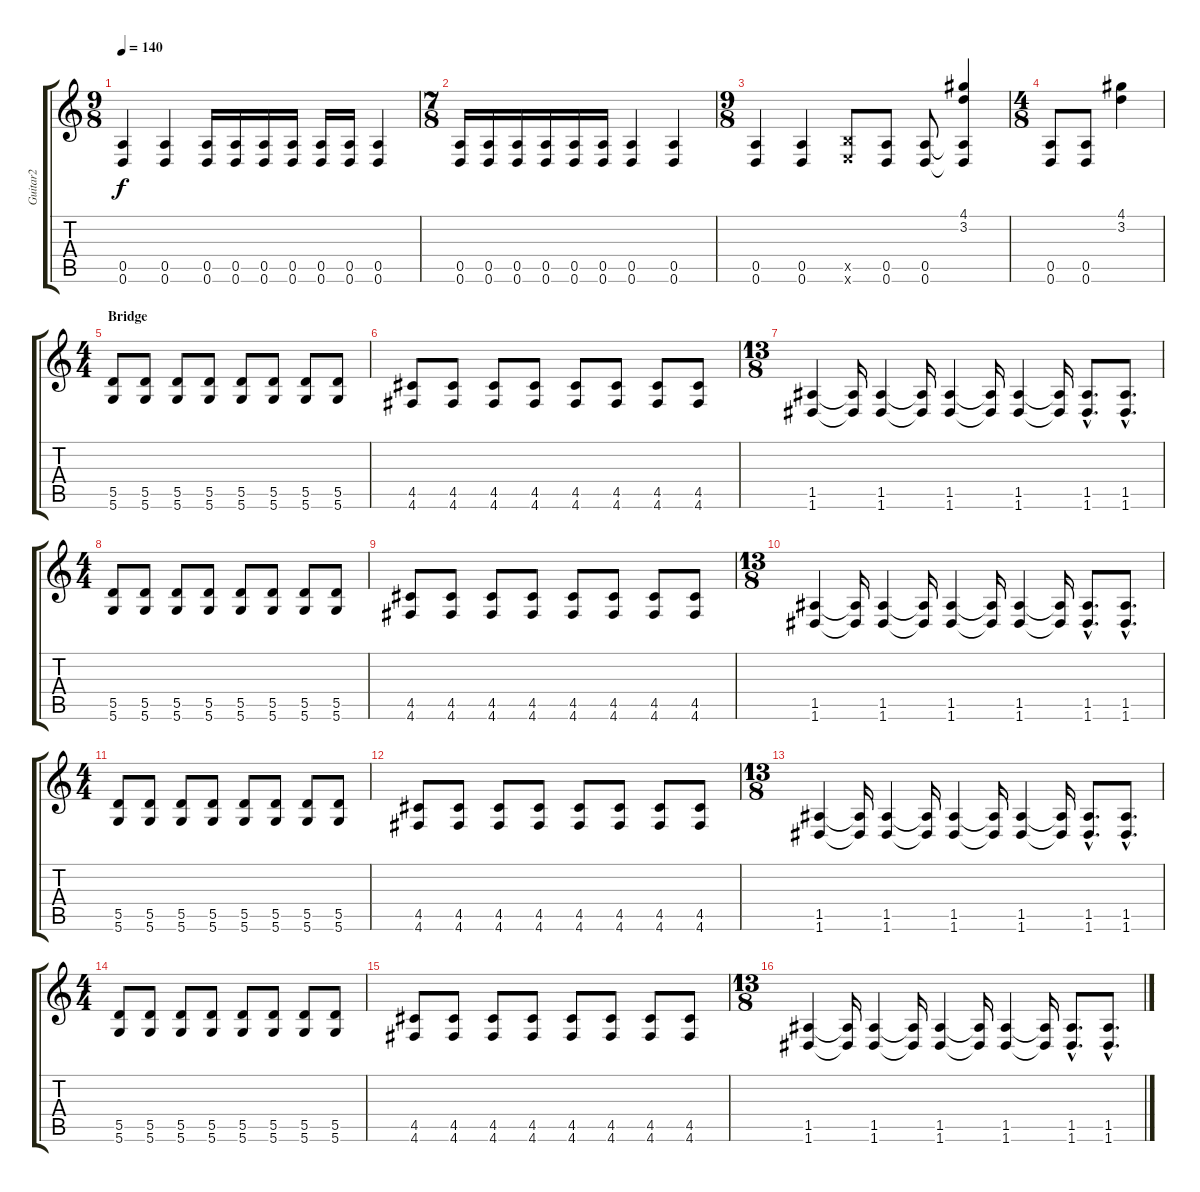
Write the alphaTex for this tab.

\track ("Guitar2" "Guitar2") {instrument distortionguitar}
\staff {score tabs}
\tuning (E4 B3 G3 D3 A2 D2) {hide}
\ts (9 8)
\tempo 140
\clef g2
\ks c
(0.5 0.6).4{dy f} (0.5 0.6).4 (0.5 0.6).16 (0.5 0.6).16 (0.5 0.6).16 (0.5 0.6).16 (0.5 0.6).16 (0.5 0.6).16 (0.5 0.6).4 |
\ts (7 8)
(0.5 0.6).16 (0.5 0.6).16 (0.5 0.6).16 (0.5 0.6).16 (0.5 0.6).16 (0.5 0.6).16 (0.5 0.6).4 (0.5 0.6).4 |
\ts (9 8)
(0.5 0.6).4 (0.5 0.6).4 (2.5{x} 2.6{x}).8 (0.5 0.6).8 (0.5 0.6).8 (4.1 3.2 0.5{t} 0.6{t}).4 |
\ts (4 8)
(0.5 0.6).8 (0.5 0.6).8 (4.1 3.2).4 |
\ts (4 4)
\section ("" "Bridge")
(5.5 5.6).8 (5.5 5.6).8 (5.5 5.6).8 (5.5 5.6).8 (5.5 5.6).8 (5.5 5.6).8 (5.5 5.6).8 (5.5 5.6).8 |
(4.5 4.6).8 (4.5 4.6).8 (4.5 4.6).8 (4.5 4.6).8 (4.5 4.6).8 (4.5 4.6).8 (4.5 4.6).8 (4.5 4.6).8 |
\ts (13 8)
(1.5 1.6).4 (1.5{t} 1.6{t}).16 (1.5 1.6).4 (1.5{t} 1.6{t}).16 (1.5 1.6).4 (1.5{t} 1.6{t}).16 (1.5 1.6).4 (1.5{t} 1.6{t}).16 (1.5{hac} 1.6{hac}).8{d} (1.5{hac} 1.6{hac}).8{d} |
\ts (4 4)
(5.5 5.6).8 (5.5 5.6).8 (5.5 5.6).8 (5.5 5.6).8 (5.5 5.6).8 (5.5 5.6).8 (5.5 5.6).8 (5.5 5.6).8 |
(4.5 4.6).8 (4.5 4.6).8 (4.5 4.6).8 (4.5 4.6).8 (4.5 4.6).8 (4.5 4.6).8 (4.5 4.6).8 (4.5 4.6).8 |
\ts (13 8)
(1.5 1.6).4 (1.5{t} 1.6{t}).16 (1.5 1.6).4 (1.5{t} 1.6{t}).16 (1.5 1.6).4 (1.5{t} 1.6{t}).16 (1.5 1.6).4 (1.5{t} 1.6{t}).16 (1.5{hac} 1.6{hac}).8{d} (1.5{hac} 1.6{hac}).8{d} |
\ts (4 4)
(5.5 5.6).8 (5.5 5.6).8 (5.5 5.6).8 (5.5 5.6).8 (5.5 5.6).8 (5.5 5.6).8 (5.5 5.6).8 (5.5 5.6).8 |
(4.5 4.6).8 (4.5 4.6).8 (4.5 4.6).8 (4.5 4.6).8 (4.5 4.6).8 (4.5 4.6).8 (4.5 4.6).8 (4.5 4.6).8 |
\ts (13 8)
(1.5 1.6).4 (1.5{t} 1.6{t}).16 (1.5 1.6).4 (1.5{t} 1.6{t}).16 (1.5 1.6).4 (1.5{t} 1.6{t}).16 (1.5 1.6).4 (1.5{t} 1.6{t}).16 (1.5{hac} 1.6{hac}).8{d} (1.5{hac} 1.6{hac}).8{d} |
\ts (4 4)
(5.5 5.6).8 (5.5 5.6).8 (5.5 5.6).8 (5.5 5.6).8 (5.5 5.6).8 (5.5 5.6).8 (5.5 5.6).8 (5.5 5.6).8 |
(4.5 4.6).8 (4.5 4.6).8 (4.5 4.6).8 (4.5 4.6).8 (4.5 4.6).8 (4.5 4.6).8 (4.5 4.6).8 (4.5 4.6).8 |
\ts (13 8)
(1.5 1.6).4 (1.5{t} 1.6{t}).16 (1.5 1.6).4 (1.5{t} 1.6{t}).16 (1.5 1.6).4 (1.5{t} 1.6{t}).16 (1.5 1.6).4 (1.5{t} 1.6{t}).16 (1.5{hac} 1.6{hac}).8{d} (1.5{hac} 1.6{hac}).8{d}
